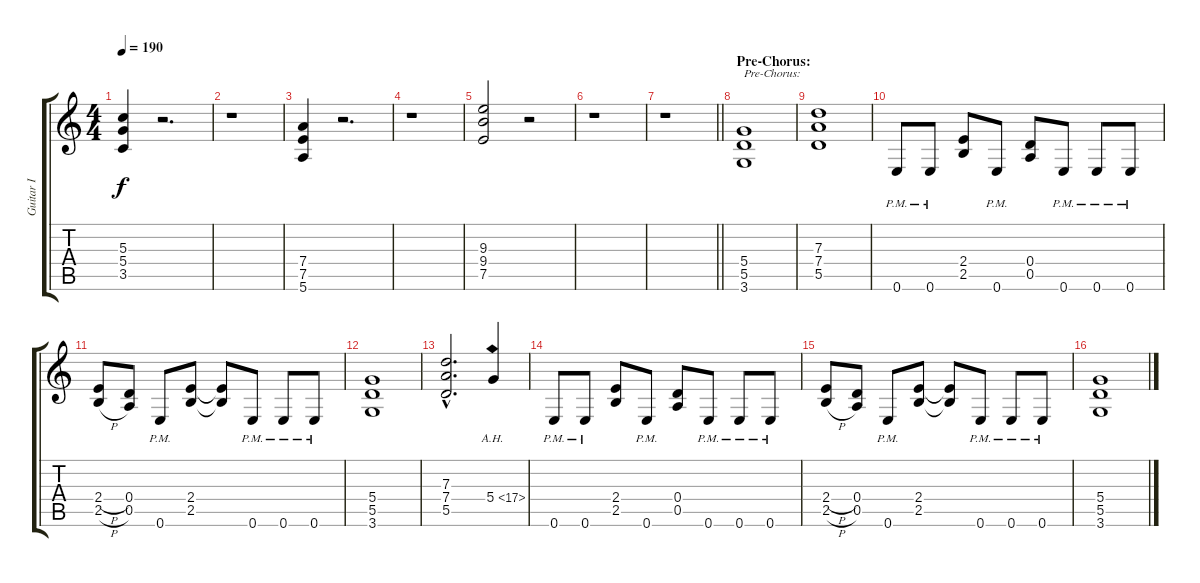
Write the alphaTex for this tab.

\track ("Guitar I" "Guitar I") {instrument distortionguitar}
\staff {score tabs}
\tuning (E4 B3 G3 D3 A2 E2) {hide}
\ts (4 4)
\tempo 190
\clef g2
\ks c
(5.3 5.4 3.5).4{dy f} r.2{d} |
r.1 |
(7.4 7.5 5.6).4 r.2{d} |
r.1 |
(9.3 9.4 7.5).2 r.2 |
r.1 |
\barLineRight lightlight
r.1 |
\section ("" "Pre-Chorus:")
(5.4 5.5 3.6).1{txt "Pre-Chorus:"} |
(7.3 7.4 5.5).1 |
0.6{pm}.8 0.6{pm}.8 (2.4 2.5).8 0.6{pm}.8 (0.4 0.5).8 0.6{pm}.8 0.6{pm}.8 0.6{pm}.8 |
(2.4{h} 2.5{h}).8 (0.4 0.5).8 0.6{pm}.8 (2.4 2.5).8 (2.4{t} 2.5{t}).8 0.6{pm}.8 0.6{pm}.8 0.6{pm}.8 |
(5.4 5.5 3.6).1 |
(7.3{hac} 7.4{hac} 5.5{hac}).2{d} 5.4{ah 12}.4 |
0.6{pm}.8 0.6{pm}.8 (2.4 2.5).8 0.6{pm}.8 (0.4 0.5).8 0.6{pm}.8 0.6{pm}.8 0.6{pm}.8 |
(2.4{h} 2.5{h}).8 (0.4 0.5).8 0.6{pm}.8 (2.4 2.5).8 (2.4{t} 2.5{t}).8 0.6{pm}.8 0.6{pm}.8 0.6{pm}.8 |
(5.4 5.5 3.6).1
